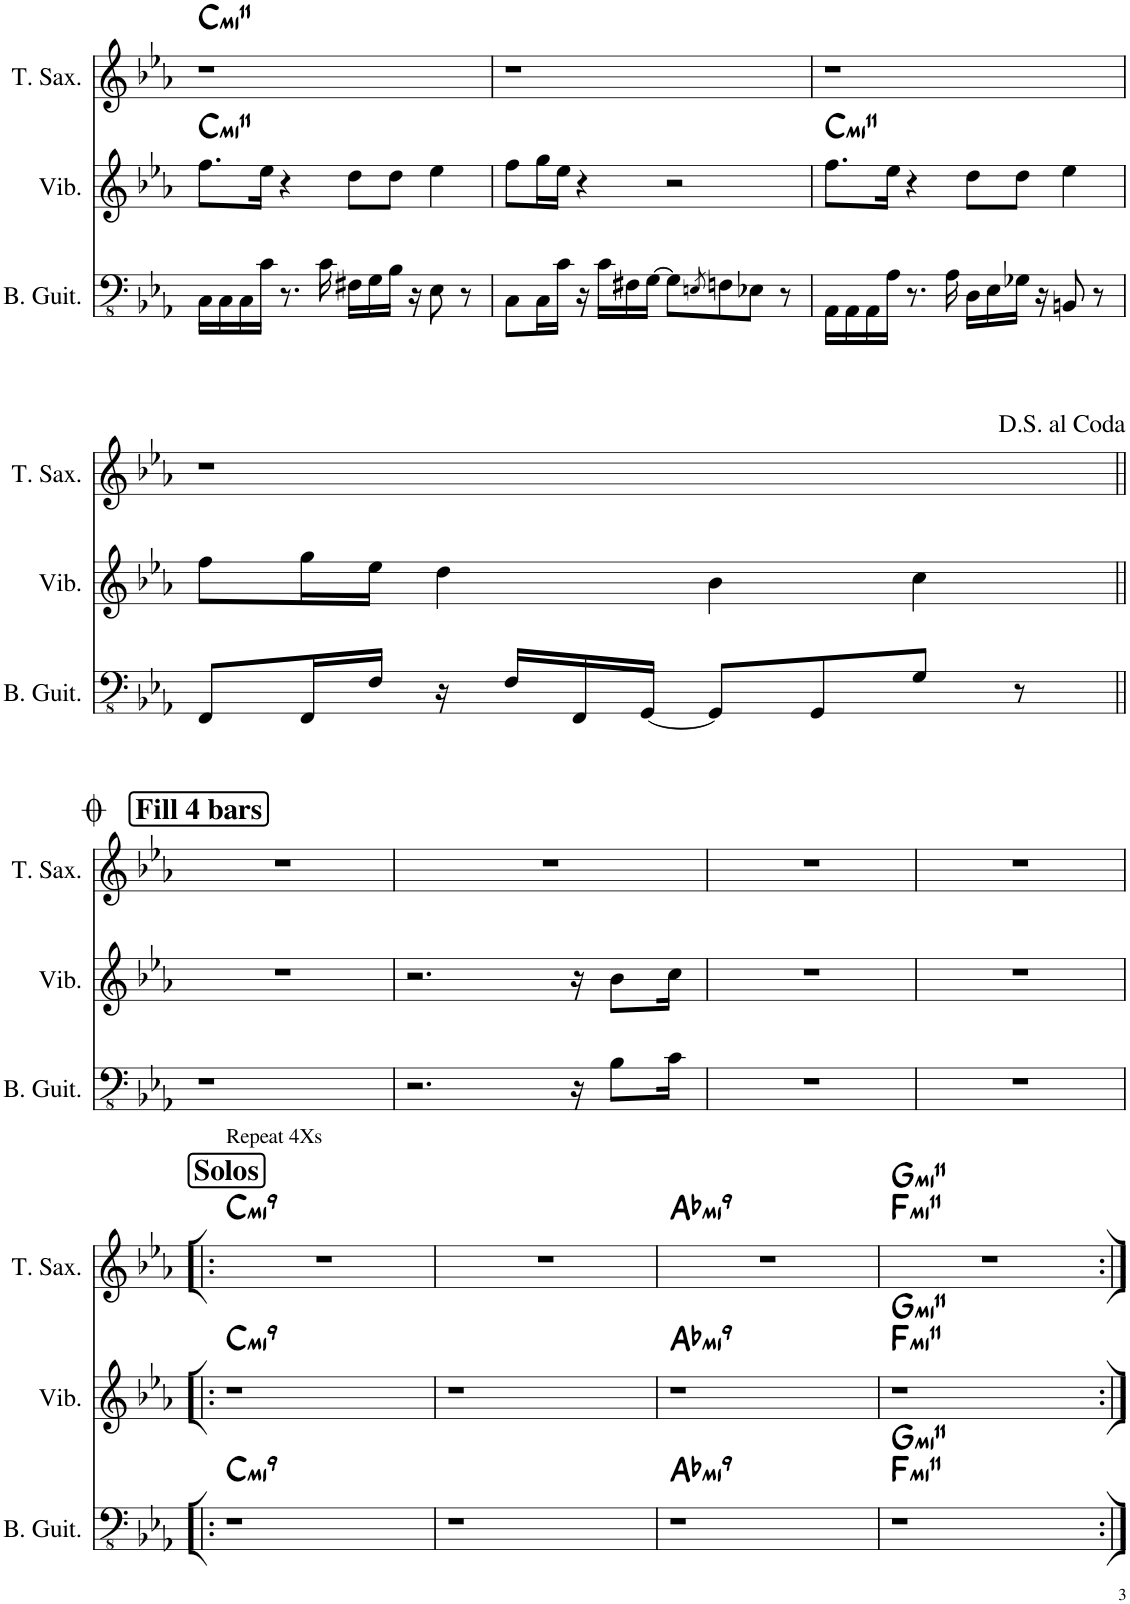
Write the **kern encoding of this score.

**kern	**harte	**kern	**harte	**kern	**harte
*part3	*part3	*part2	*part2	*part1	*part1
*staff3	*	*staff2	*	*staff1	*
*I"Bass Guitar	*	*I"Vibraphone	*	*I"Tenor Saxophone	*
*I'B. Guit.	*	*I'Vib.	*	*I'T. Sax.	*
!!LO:PB:g=z
*clefFv4	*	*clefG2	*	*clefG2	*
*	*	*	*	*ITrd8c14	*
*k[b-e-a-]	*	*k[b-e-a-]	*	*k[b-e-a-]	*
*M4/4	*	*M4/4	*	*M4/4	*
=20	=20	=20	=20	=20	=20
!	!	!	!LO:H:kt=m11	!	!LO:H:kt=m11
16CC\LL	.	8.ff\L	C:min9(11)	1r	C:min9(11)
16CC\	.	.	.	.	.
16CC\	.	.	.	.	.
16C\JJ	.	16ee-\Jk	.	.	.
8.r	.	4r	.	.	.
16C\	.	.	.	.	.
16FF#X\LL	.	8dd\L	.	.	.
16GG\	.	.	.	.	.
16BB-\JJ	.	8dd\J	.	.	.
16r	.	.	.	.	.
8EE-\	.	4ee-\	.	.	.
8r	.	.	.	.	.
=21	=21	=21	=21	=21	=21
8CC\L	.	8ff\L	.	1r	.
16CC\L	.	16gg\L	.	.	.
16C\JJ	.	16ee-\JJ	.	.	.
16r	.	4r	.	.	.
16C\LL	.	.	.	.	.
16FF#X\	.	.	.	.	.
[16GG\JJ	.	.	.	.	.
8GG\L]	.	2r	.	.	.
8qEEn/	.	.	.	.	.
8FFn\	.	.	.	.	.
8EE-X\J	.	.	.	.	.
8r	.	.	.	.	.
=22	=22	=22	=22	=22	=22
!	!	!	!LO:H:kt=m11	!	!
16AAA-\LL	.	8.ff\L	C:min9(11)	1r	.
16AAA-\	.	.	.	.	.
16AAA-\	.	.	.	.	.
16AA-\JJ	.	16ee-\Jk	.	.	.
8.r	.	4r	.	.	.
16AA-\	.	.	.	.	.
16DD\LL	.	8dd\L	.	.	.
16EE-\	.	.	.	.	.
16GG-X\JJ	.	8dd\J	.	.	.
16r	.	.	.	.	.
8BBBn/	.	4ee-\	.	.	.
8r	.	.	.	.	.
!!LO:LB:g=z
=23	=23	=23	=23	=23	=23
8FFF/L	.	8ff\L	.	1r	.
16FFF/L	.	16gg\L	.	.	.
16FF/JJ	.	16ee-\JJ	.	.	.
16r	.	4dd\	.	.	.
16FF/LL	.	.	.	.	.
16FFF/	.	.	.	.	.
[16GGG/JJ	.	.	.	.	.
8GGG/L]	.	4b-\	.	.	.
8GGG/	.	.	.	.	.
8GG/J	.	4cc\	.	.	.
8r	.	.	.	.	.
!!LO:LB:g=z
=24||	=24||	=24||	=24||	=24||	=24||
!	!	!	!	!LO:TX:a:B:t=Fill 4 bars	!
1r	.	1r	.	1r	.
=25	=25	=25	=25	=25	=25
2.r	.	2.r	.	1r	.
16r	.	16r	.	.	.
8BB-\L	.	8b-\L	.	.	.
16C\Jk	.	16cc\Jk	.	.	.
=26	=26	=26	=26	=26	=26
1r	.	1r	.	1r	.
=27	=27	=27	=27	=27	=27
1r	.	1r	.	1r	.
!!LO:LB:g=z
=28!|:	=28!|:	=28!|:	=28!|:	=28!|:	=28!|:
!	!	!	!	!LO:TX:a:B:t=Solos	!
!	!LO:H:kt=m9	!	!LO:H:kt=m9	!LO:TX:a:t=Repeat 4Xs	!LO:H:kt=m9
1r	C:min9	1r	C:min9	1r	C:min9
=29	=29	=29	=29	=29	=29
1r	.	1r	.	1r	.
=30	=30	=30	=30	=30	=30
!	!LO:H:kt=m9	!	!LO:H:kt=m9	!	!LO:H:kt=m9
1r	Ab:min9	1r	Ab:min9	1r	Ab:min9
=31	=31	=31	=31	=31	=31
!	!LO:H:n=1:kt=m11	!	!	!	!
!	!LO:H:n=2:kt=m11	!	!LO:H:n=1:kt=m11	!	!
!	!	!	!LO:H:n=2:kt=m11	!	!LO:H:n=1:kt=m11
!	!	!	!	!	!LO:H:n=2:kt=m11
1r	F:min9(11) G:min9(11)	1r	F:min9(11) G:min9(11)	1r	F:min9(11) G:min9(11)
=:|!	=:|!	=:|!	=:|!	=:|!	=:|!
*-	*-	*-	*-	*-	*-
